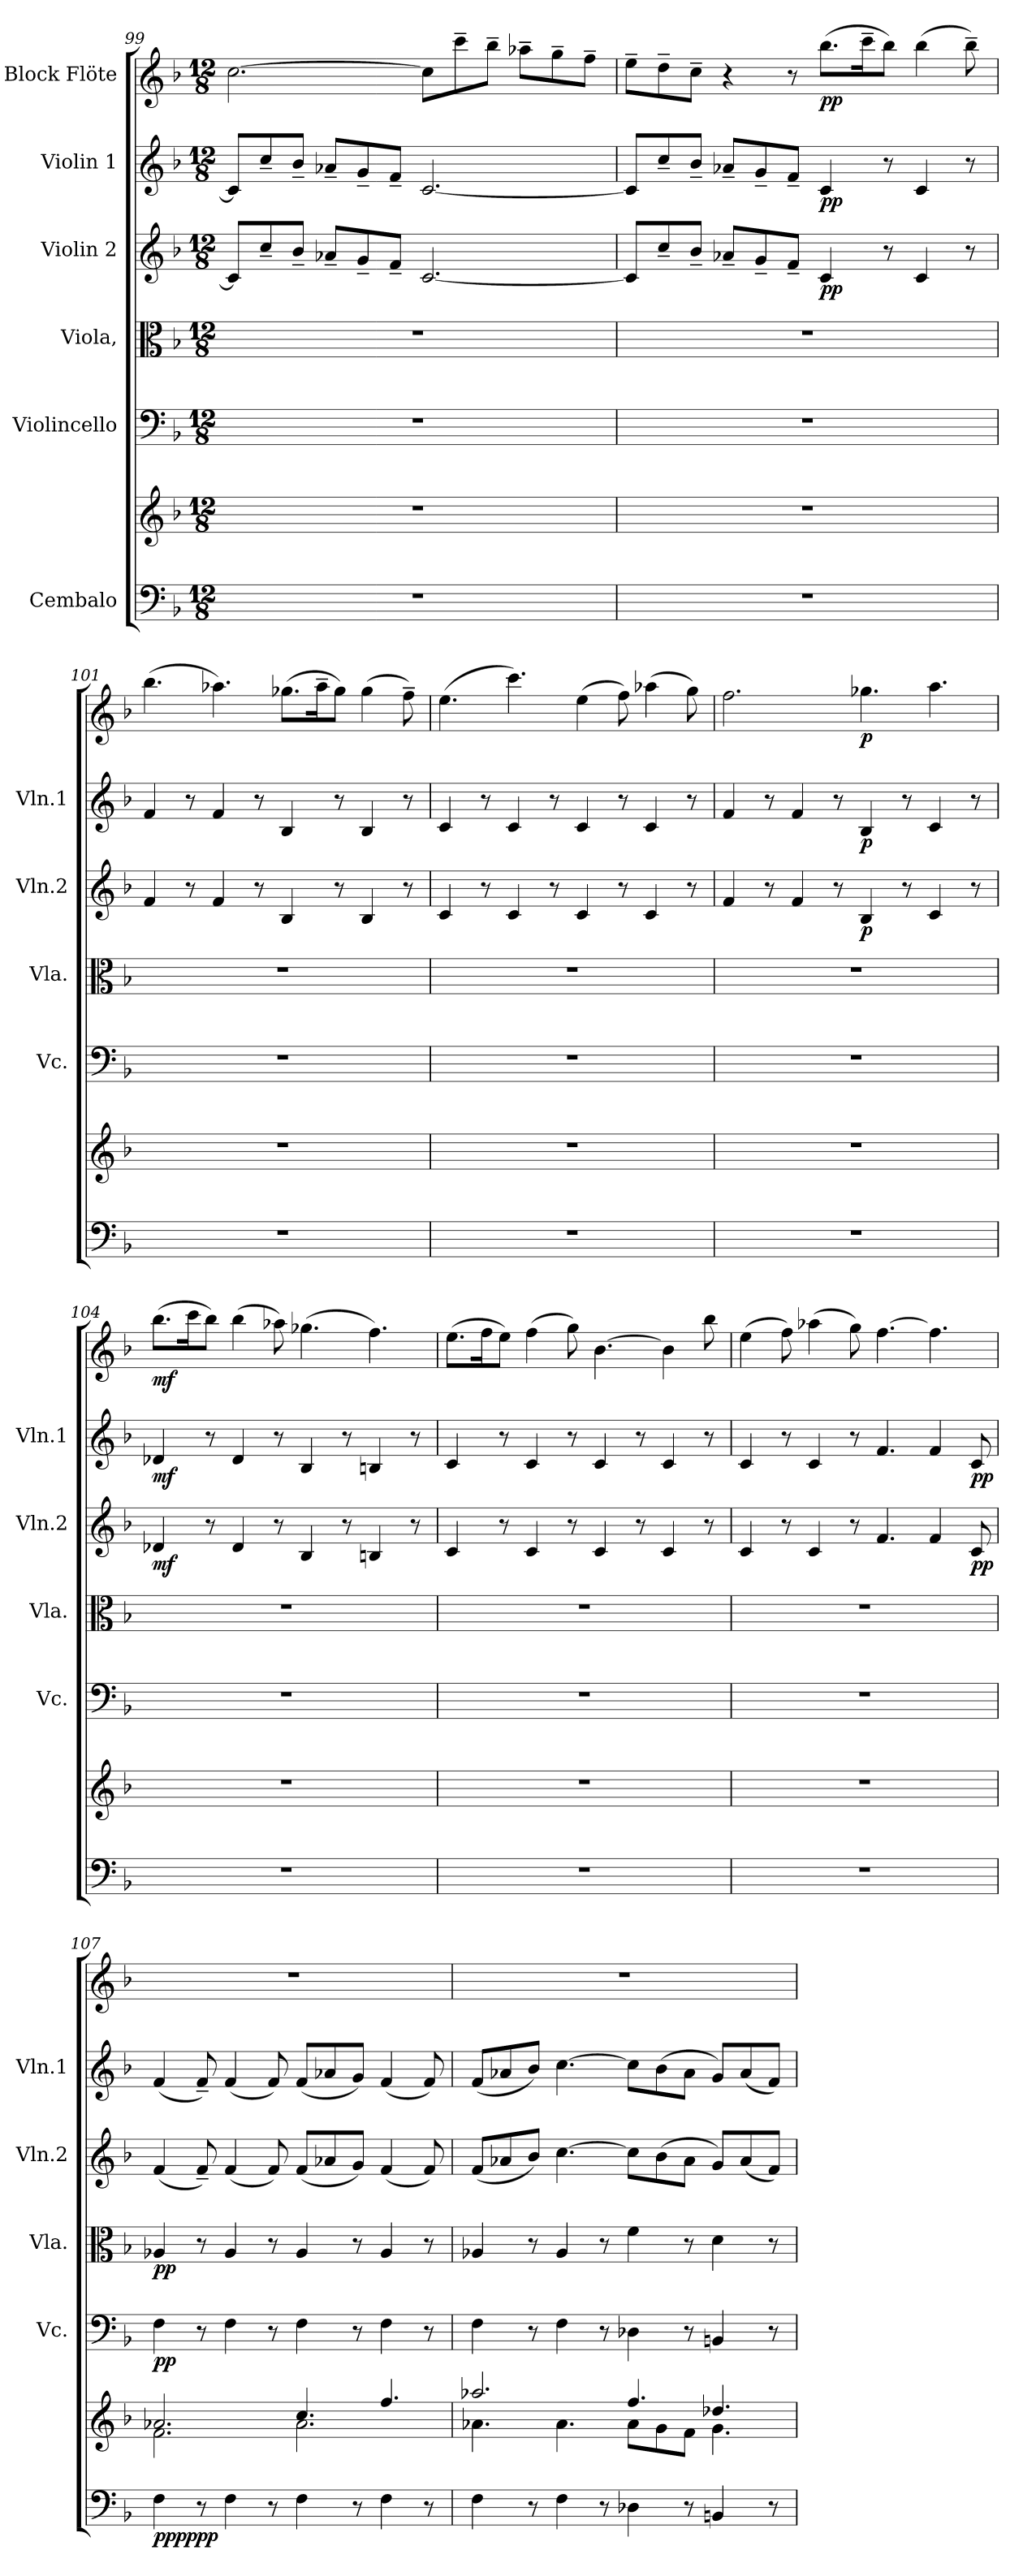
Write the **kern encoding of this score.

**kern	**kern	**dynam	**kern	**dynam	**kern	**dynam	**kern	**dynam	**kern	**dynam	**kern	**dynam
*part6	*part6	*part6	*part5	*part5	*part4	*part4	*part3	*part3	*part2	*part2	*part1	*part1
*staff7	*staff6	*staff6/7	*staff5	*staff5	*staff4	*staff4	*staff3	*staff3	*staff2	*staff2	*staff1	*staff1
*I"Cembalo	*	*	*I"Violincello	*	*I"Viola,	*	*I"Violin 2	*	*I"Violin 1	*	*I"Block Flöte	*
*	*	*	*I'Vc.	*	*I'Vla.	*	*I'Vln.2	*	*I'Vln.1	*	*	*
*clefF4	*clefG2	*	*clefF4	*	*clefC3	*	*clefG2	*	*clefG2	*	*clefG2	*
*k[b-]	*k[b-]	*	*k[b-]	*	*k[b-]	*	*k[b-]	*	*k[b-]	*	*k[b-]	*
*M12/8	*M12/8	*	*M12/8	*	*M12/8	*	*M12/8	*	*M12/8	*	*M12/8	*
=99	=99	=99	=99	=99	=99	=99	=99	=99	=99	=99	=99	=99
1.r	1.r	.	1.r	.	1.r	.	8c/L]	.	8c/L]	.	[2.cc\	.
.	.	.	.	.	.	.	8cc~/	.	8cc~/	.	.	.
.	.	.	.	.	.	.	8b-~/J	.	8b-~/J	.	.	.
.	.	.	.	.	.	.	8a-X~/L	.	8a-X~/L	.	.	.
.	.	.	.	.	.	.	8g~/	.	8g~/	.	.	.
.	.	.	.	.	.	.	8f~/J	.	8f~/J	.	.	.
.	.	.	.	.	.	.	[2.c/	.	[2.c/	.	8cc\L]	.
.	.	.	.	.	.	.	.	.	.	.	8ccc~\	.
.	.	.	.	.	.	.	.	.	.	.	8bb-~\J	.
.	.	.	.	.	.	.	.	.	.	.	8aa-X~\L	.
.	.	.	.	.	.	.	.	.	.	.	8gg~\	.
.	.	.	.	.	.	.	.	.	.	.	8ff~\J	.
=100	=100	=100	=100	=100	=100	=100	=100	=100	=100	=100	=100	=100
1.r	1.r	.	1.r	.	1.r	.	8c/L]	.	8c/L]	.	8ee~\L	.
.	.	.	.	.	.	.	8cc~/	.	8cc~/	.	8dd~\	.
.	.	.	.	.	.	.	8b-~/J	.	8b-~/J	.	8cc~\J	.
.	.	.	.	.	.	.	8a-X~/L	.	8a-X~/L	.	4r	.
.	.	.	.	.	.	.	8g~/	.	8g~/	.	.	.
.	.	.	.	.	.	.	8f~/J	.	8f~/J	.	8r	.
!	!	!	!	!	!	!	!	!LO:DY:b	!	!LO:DY:b	!	!LO:DY:b
.	.	.	.	.	.	.	4c/	pp	4c/	pp	(>8.bb-\L	pp
.	.	.	.	.	.	.	.	.	.	.	16ccc~\K	.
.	.	.	.	.	.	.	8r	.	8r	.	8bb-\J)	.
.	.	.	.	.	.	.	4c/	.	4c/	.	(4bb-\	.
.	.	.	.	.	.	.	8r	.	8r	.	8bb-~\)	.
!!LO:LB:g=z
=101	=101	=101	=101	=101	=101	=101	=101	=101	=101	=101	=101	=101
1.r	1.r	.	1.r	.	1.r	.	4f/	.	4f/	.	(>4.bb-\	.
.	.	.	.	.	.	.	8r	.	8r	.	.	.
.	.	.	.	.	.	.	4f/	.	4f/	.	4.aa-X\)	.
.	.	.	.	.	.	.	8r	.	8r	.	.	.
.	.	.	.	.	.	.	4B-/	.	4B-/	.	(>8.gg-X\L	.
.	.	.	.	.	.	.	.	.	.	.	16aa-~\K	.
.	.	.	.	.	.	.	8r	.	8r	.	8gg-\J)	.
.	.	.	.	.	.	.	4B-/	.	4B-/	.	(>4gg-\	.
.	.	.	.	.	.	.	8r	.	8r	.	8ff~\)	.
=102	=102	=102	=102	=102	=102	=102	=102	=102	=102	=102	=102	=102
1.r	1.r	.	1.r	.	1.r	.	4c/	.	4c/	.	(>4.ee\	.
.	.	.	.	.	.	.	8r	.	8r	.	.	.
.	.	.	.	.	.	.	4c/	.	4c/	.	4.ccc\)	.
.	.	.	.	.	.	.	8r	.	8r	.	.	.
.	.	.	.	.	.	.	4c/	.	4c/	.	(>4ee\	.
.	.	.	.	.	.	.	8r	.	8r	.	8ff\)	.
.	.	.	.	.	.	.	4c/	.	4c/	.	(>4aa-X\	.
.	.	.	.	.	.	.	8r	.	8r	.	8gg\)	.
=103	=103	=103	=103	=103	=103	=103	=103	=103	=103	=103	=103	=103
1.r	1.r	.	1.r	.	1.r	.	4f/	.	4f/	.	2.ff\	.
.	.	.	.	.	.	.	8r	.	8r	.	.	.
.	.	.	.	.	.	.	4f/	.	4f/	.	.	.
.	.	.	.	.	.	.	8r	.	8r	.	.	.
!	!	!	!	!	!	!	!	!LO:DY:b	!	!LO:DY:b	!	!LO:DY:b
.	.	.	.	.	.	.	4B-/	p	4B-/	p	4.gg-X\	p
.	.	.	.	.	.	.	8r	.	8r	.	.	.
.	.	.	.	.	.	.	4c/	.	4c/	.	4.aa\	.
.	.	.	.	.	.	.	8r	.	8r	.	.	.
=104	=104	=104	=104	=104	=104	=104	=104	=104	=104	=104	=104	=104
!	!	!	!	!	!	!	!	!LO:DY:b	!	!LO:DY:b	!	!LO:DY:b
1.r	1.r	.	1.r	.	1.r	.	4d-X/	mf	4d-X/	mf	(8.bb-\L	mf
.	.	.	.	.	.	.	.	.	.	.	16ccc\K	.
.	.	.	.	.	.	.	8r	.	8r	.	8bb-\J)	.
.	.	.	.	.	.	.	4d-/	.	4d-/	.	(4bb-\	.
.	.	.	.	.	.	.	8r	.	8r	.	8aa-X\)	.
.	.	.	.	.	.	.	4B-/	.	4B-/	.	(4.gg-X\	.
.	.	.	.	.	.	.	8r	.	8r	.	.	.
.	.	.	.	.	.	.	4Bn/	.	4Bn/	.	4.ff\)	.
.	.	.	.	.	.	.	8r	.	8r	.	.	.
=105	=105	=105	=105	=105	=105	=105	=105	=105	=105	=105	=105	=105
1.r	1.r	.	1.r	.	1.r	.	4c/	.	4c/	.	(8.ee\L	.
.	.	.	.	.	.	.	.	.	.	.	16ff\K	.
.	.	.	.	.	.	.	8r	.	8r	.	8ee\J)	.
.	.	.	.	.	.	.	4c/	.	4c/	.	(4ff\	.
.	.	.	.	.	.	.	8r	.	8r	.	8gg\)	.
.	.	.	.	.	.	.	4c/	.	4c/	.	[4.b-\	.
.	.	.	.	.	.	.	8r	.	8r	.	.	.
.	.	.	.	.	.	.	4c/	.	4c/	.	4b-\]	.
.	.	.	.	.	.	.	8r	.	8r	.	8bb-\	.
=106	=106	=106	=106	=106	=106	=106	=106	=106	=106	=106	=106	=106
1.r	1.r	.	1.r	.	1.r	.	4c/	.	4c/	.	(>4ee\	.
.	.	.	.	.	.	.	8r	.	8r	.	8ff\)	.
.	.	.	.	.	.	.	4c/	.	4c/	.	(>4aa-X\	.
.	.	.	.	.	.	.	8r	.	8r	.	8gg\)	.
.	.	.	.	.	.	.	4.f/	.	4.f/	.	[4.ff\	.
.	.	.	.	.	.	.	4f/	.	4f/	.	4.ff\]	.
!	!	!	!	!	!	!	!	!LO:DY:b	!	!LO:DY:b	!	!
.	.	.	.	.	.	.	8c/	pp	8c/	pp	.	.
!!LO:PB:g=z
=107	=107	=107	=107	=107	=107	=107	=107	=107	=107	=107	=107	=107
*	*^	*	*	*	*	*	*	*	*	*	*	*
!	!	!	!LO:DY:b=2	!	!	!	!	!	!	!	!	!	!
!	!	!	!LO:DY:n=1:b	!	!	!	!	!	!	!	!	!	!
!	!	!	!LO:DY:n=2:b	!	!LO:DY:b	!	!LO:DY:b	!	!	!	!	!	!
4F\	2.a-X/	2.f\	pp pp pp	4F\	pp	4A-X/	pp	(4f/	.	(4f/	.	1.r	.
8r	.	.	.	8r	.	8r	.	8f~/)	.	8f~/)	.	.	.
4F\	.	.	.	4F\	.	4A-/	.	(4f/	.	(4f/	.	.	.
8r	.	.	.	8r	.	8r	.	8f/)	.	8f/)	.	.	.
4F\	4.cc/	2.a-\	.	4F\	.	4A-/	.	(8f/L	.	(8f/L	.	.	.
.	.	.	.	.	.	.	.	8a-X/	.	8a-X/	.	.	.
8r	.	.	.	8r	.	8r	.	8g/J)	.	8g/J)	.	.	.
4F\	4.ff/	.	.	4F\	.	4A-/	.	(4f/	.	(4f/	.	.	.
8r	.	.	.	8r	.	8r	.	8f/)	.	8f/)	.	.	.
=108	=108	=108	=108	=108	=108	=108	=108	=108	=108	=108	=108	=108	=108
4F\	2.aa-X/	4.a-X\	.	4F\	.	4A-X/	.	(8f/L	.	(8f/L	.	1.r	.
.	.	.	.	.	.	.	.	8a-X/	.	8a-X/	.	.	.
8r	.	.	.	8r	.	8r	.	8b-/J)	.	8b-/J)	.	.	.
4F\	.	4.a-\	.	4F\	.	4A-/	.	[4.cc\	.	[4.cc\	.	.	.
8r	.	.	.	8r	.	8r	.	.	.	.	.	.	.
4D-X\	4.ff/	8a-\L	.	4D-X\	.	4f\	.	8cc\L]	.	8cc\L]	.	.	.
.	.	8g\	.	.	.	.	.	(8b-\	.	(8b-\	.	.	.
8r	.	8f\J	.	8r	.	8r	.	8a-\J	.	8a-\J	.	.	.
4BBn/	4.dd-X/	4.g\	.	4BBn/	.	4d\	.	8g/L)	.	8g/L)	.	.	.
.	.	.	.	.	.	.	.	(8a-/	.	(8a-/	.	.	.
8r	.	.	.	8r	.	8r	.	8f/J)	.	8f/J)	.	.	.
*	*v	*v	*	*	*	*	*	*	*	*	*	*	*
=	=	=	=	=	=	=	=	=	=	=	=	=
*-	*-	*-	*-	*-	*-	*-	*-	*-	*-	*-	*-	*-
